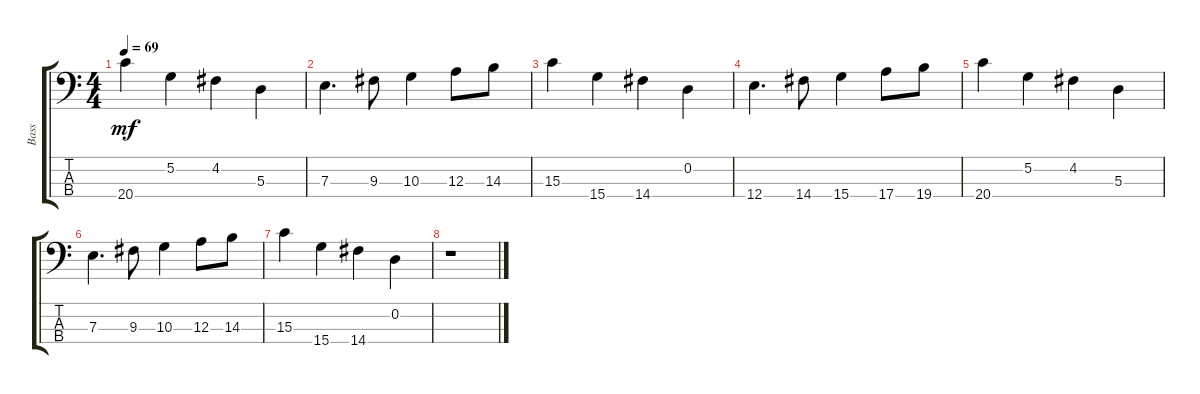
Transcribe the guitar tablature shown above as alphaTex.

\track ("Bass" "Bass") {instrument fretlessbass}
\staff {score tabs}
\tuning (G2 D2 A1 E1) {hide}
\ts (4 4)
\tempo 69
\clef f4
\ks c
20.4.4{dy mf volume 0} 5.2.4 4.2.4 5.3.4 |
7.3.4{d} 9.3.8 10.3.4 12.3.8 14.3.8 |
15.3.4 15.4.4 14.4.4 0.2.4 |
12.4.4{d} 14.4.8 15.4.4 17.4.8 19.4.8 |
20.4.4 5.2.4 4.2.4 5.3.4 |
7.3.4{d} 9.3.8 10.3.4 12.3.8 14.3.8 |
15.3.4 15.4.4 14.4.4 0.2.4 |
r.1
